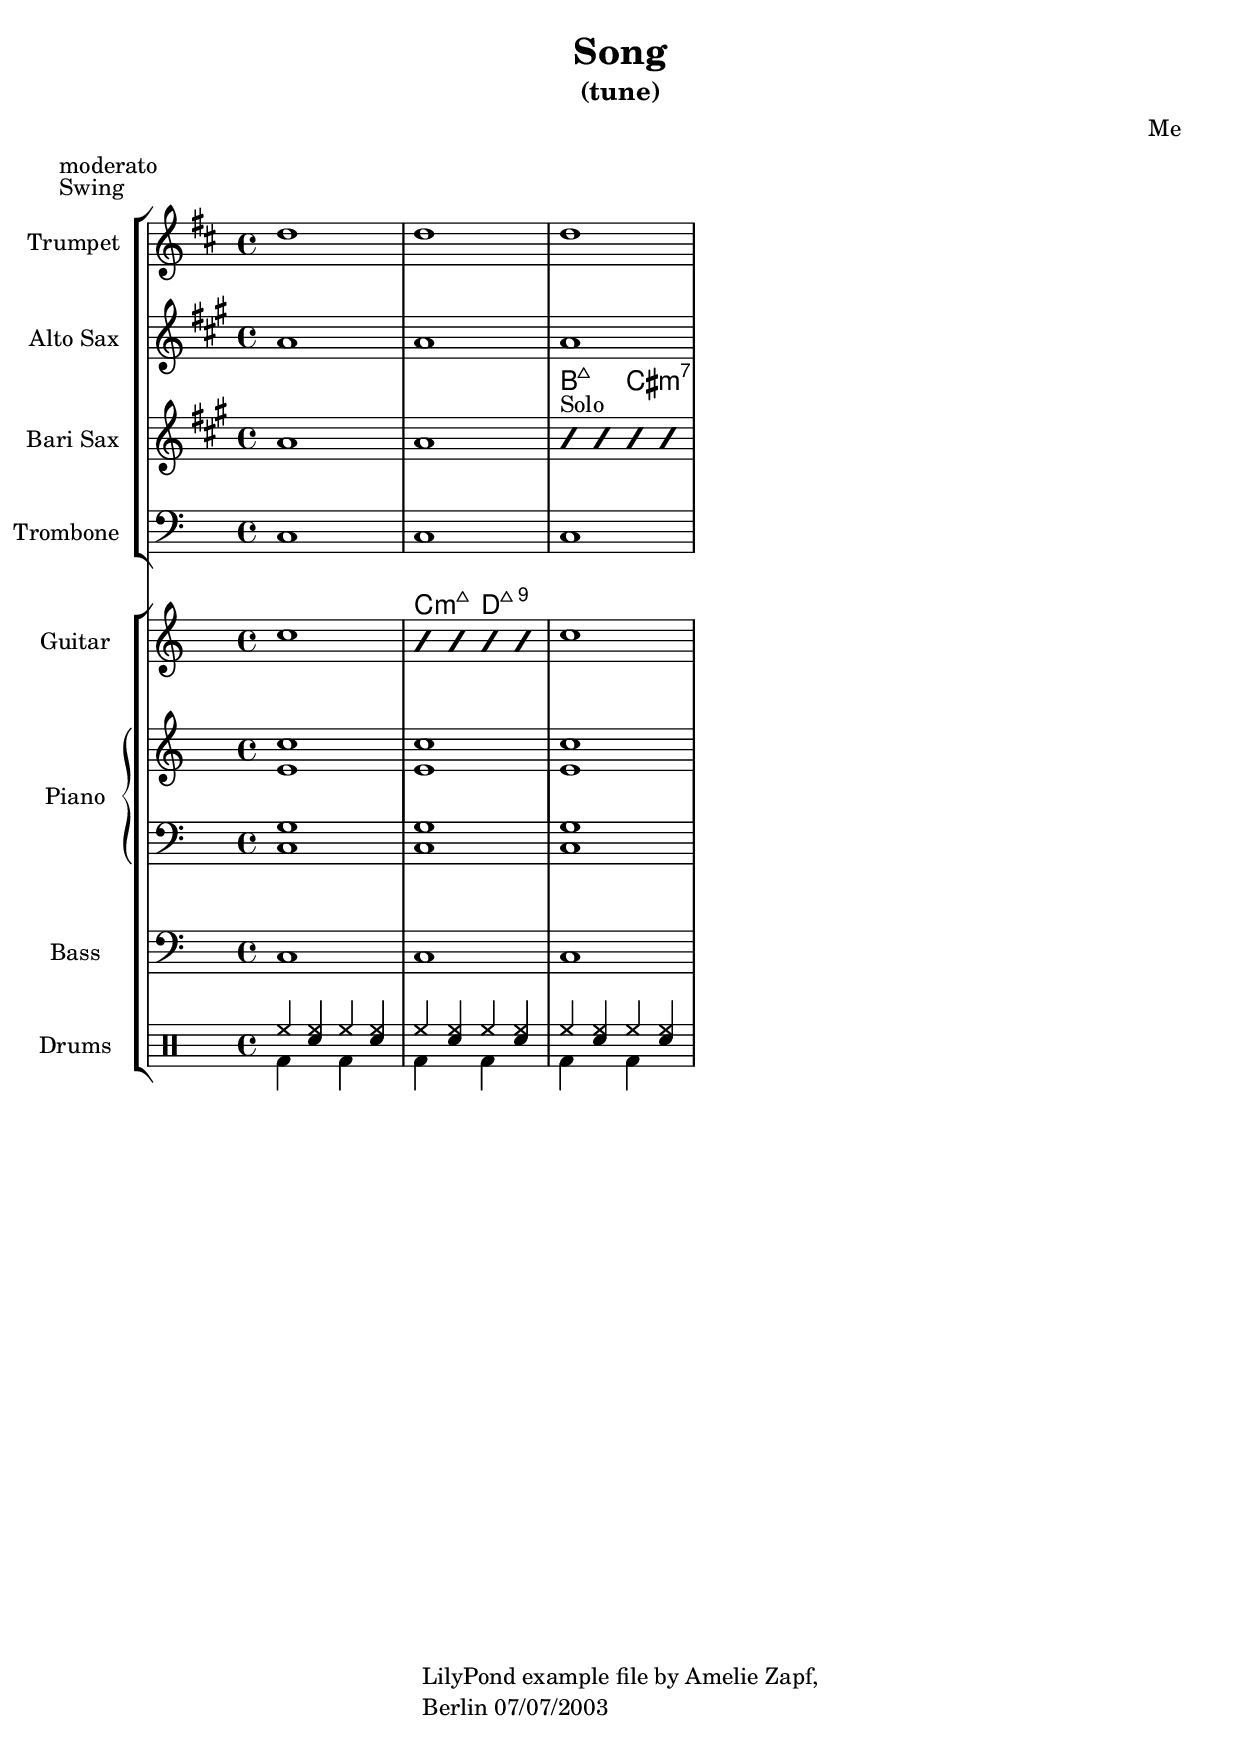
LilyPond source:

\version "2.17.20"

\header {
  lsrtags = "keyboards, percussion, fretted-strings, template, real-music"

  texidoc = "
This is quite an advanced template, for a jazz ensemble. Note that all
instruments are notated in @code{\\key c \\major}. This refers to the
key in concert pitch; the key will be automatically transposed if the
music is within a @code{\\transpose} section.

"
  doctitle = "Jazz combo template"
}

\header {
  title = "Song"
  subtitle = "(tune)"
  composer = "Me"
  meter = "moderato"
  piece = "Swing"
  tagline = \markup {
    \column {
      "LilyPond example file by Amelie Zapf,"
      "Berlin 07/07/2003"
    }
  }
}

%#(set-global-staff-size 16)
\include "english.ly"

%%%%%%%%%%%% Some macros %%%%%%%%%%%%%%%%%%%

sl = {
  \override NoteHead.style = #'slash
  \override Stem.transparent = ##t
}
nsl = {
  \revert NoteHead.style
  \revert Stem.transparent
}
crOn = \override NoteHead.style = #'cross
crOff = \revert NoteHead.style

%% insert chord name style stuff here.

jazzChords = { }

%%%%%%%%%%%% Keys'n'thangs %%%%%%%%%%%%%%%%%

global = { \time 4/4 }

Key = { \key c \major }

% ############ Horns ############

% ------ Trumpet ------
trpt = \transpose c d \relative c'' {
  \Key
  c1 | c | c |
}
trpHarmony = \transpose c' d {
  \jazzChords
}
trumpet = {
  \global
  \set Staff.instrumentName = #"Trumpet"
  \clef treble
  <<
    \trpt
  >>
}

% ------ Alto Saxophone ------
alto = \transpose c a \relative c' {
  \Key
  c1 | c | c |
}
altoHarmony = \transpose c' a {
  \jazzChords
}
altoSax = {
  \global
  \set Staff.instrumentName = #"Alto Sax"
  \clef treble
  <<
    \alto
  >>
}

% ------ Baritone Saxophone ------
bari = \transpose c a' \relative c {
  \Key
  c1
  c1
  \sl
  d4^"Solo" d d d
  \nsl
}
bariHarmony = \transpose c' a \chordmode {
  \jazzChords s1 s d2:maj e:m7
}
bariSax = {
  \global
  \set Staff.instrumentName = #"Bari Sax"
  \clef treble
  <<
    \bari
  >>
}

% ------ Trombone ------
tbone = \relative c {
  \Key
  c1 | c | c
}
tboneHarmony = \chordmode {
  \jazzChords
}
trombone = {
  \global
  \set Staff.instrumentName = #"Trombone"
  \clef bass
  <<
    \tbone
  >>
}

% ############ Rhythm Section #############

% ------ Guitar ------
gtr = \relative c'' {
  \Key
  c1
  \sl
  b4 b b b
  \nsl
  c1
}
gtrHarmony = \chordmode {
  \jazzChords
  s1 c2:min7+ d2:maj9
}
guitar = {
  \global
  \set Staff.instrumentName = #"Guitar"
  \clef treble
  <<
    \gtr
  >>
}

%% ------ Piano ------
rhUpper = \relative c'' {
  \voiceOne
  \Key
  c1 | c | c
}
rhLower = \relative c' {
  \voiceTwo
  \Key
  e1 | e | e
}

lhUpper = \relative c' {
  \voiceOne
  \Key
  g1 | g | g
}
lhLower = \relative c {
  \voiceTwo
  \Key
  c1 | c | c
}

PianoRH = {
  \clef treble
  \global
  \set Staff.midiInstrument = #"acoustic grand"
  <<
    \new Voice = "one" \rhUpper
    \new Voice = "two" \rhLower
  >>
}
PianoLH = {
  \clef bass
  \global
  \set Staff.midiInstrument = #"acoustic grand"
  <<
    \new Voice = "one" \lhUpper
    \new Voice = "two" \lhLower
  >>
}

piano = {
  <<
    \set PianoStaff.instrumentName = #"Piano"
    \new Staff = "upper" \PianoRH
    \new Staff = "lower" \PianoLH
  >>
}

% ------ Bass Guitar ------
Bass = \relative c {
  \Key
  c1 | c | c
}
bass = {
  \global
  \set Staff.instrumentName = #"Bass"
  \clef bass
  <<
    \Bass
  >>
}

% ------ Drums ------
up = \drummode {
  \voiceOne
  hh4 <hh sn> hh <hh sn>
  hh4 <hh sn> hh <hh sn>
  hh4 <hh sn> hh <hh sn>
}
down = \drummode {
  \voiceTwo
  bd4 s bd s
  bd4 s bd s
  bd4 s bd s
}

drumContents = {
  \global
  <<
    \set DrumStaff.instrumentName = #"Drums"
    \new DrumVoice \up
    \new DrumVoice \down
  >>
}

%%%%%%%%% It All Goes Together Here %%%%%%%%%%%%%%%%%%%%%%

\score {
  <<
    \new StaffGroup = "horns" <<
      \new Staff = "trumpet" \trumpet
      \new Staff = "altosax" \altoSax
      \new ChordNames = "barichords" \bariHarmony
      \new Staff = "barisax" \bariSax
      \new Staff = "trombone" \trombone
    >>

    \new StaffGroup = "rhythm" <<
      \new ChordNames = "chords" \gtrHarmony
      \new Staff = "guitar" \guitar
      \new PianoStaff = "piano" \piano
      \new Staff = "bass" \bass
      \new DrumStaff \drumContents
    >>
  >>
  \layout {
    \context { \Staff \RemoveEmptyStaves }
    \context {
      \Score
      \override BarNumber.padding = #3
      \override RehearsalMark.padding = #2
      skipBars = ##t
    }
  }
  \midi { }
}

